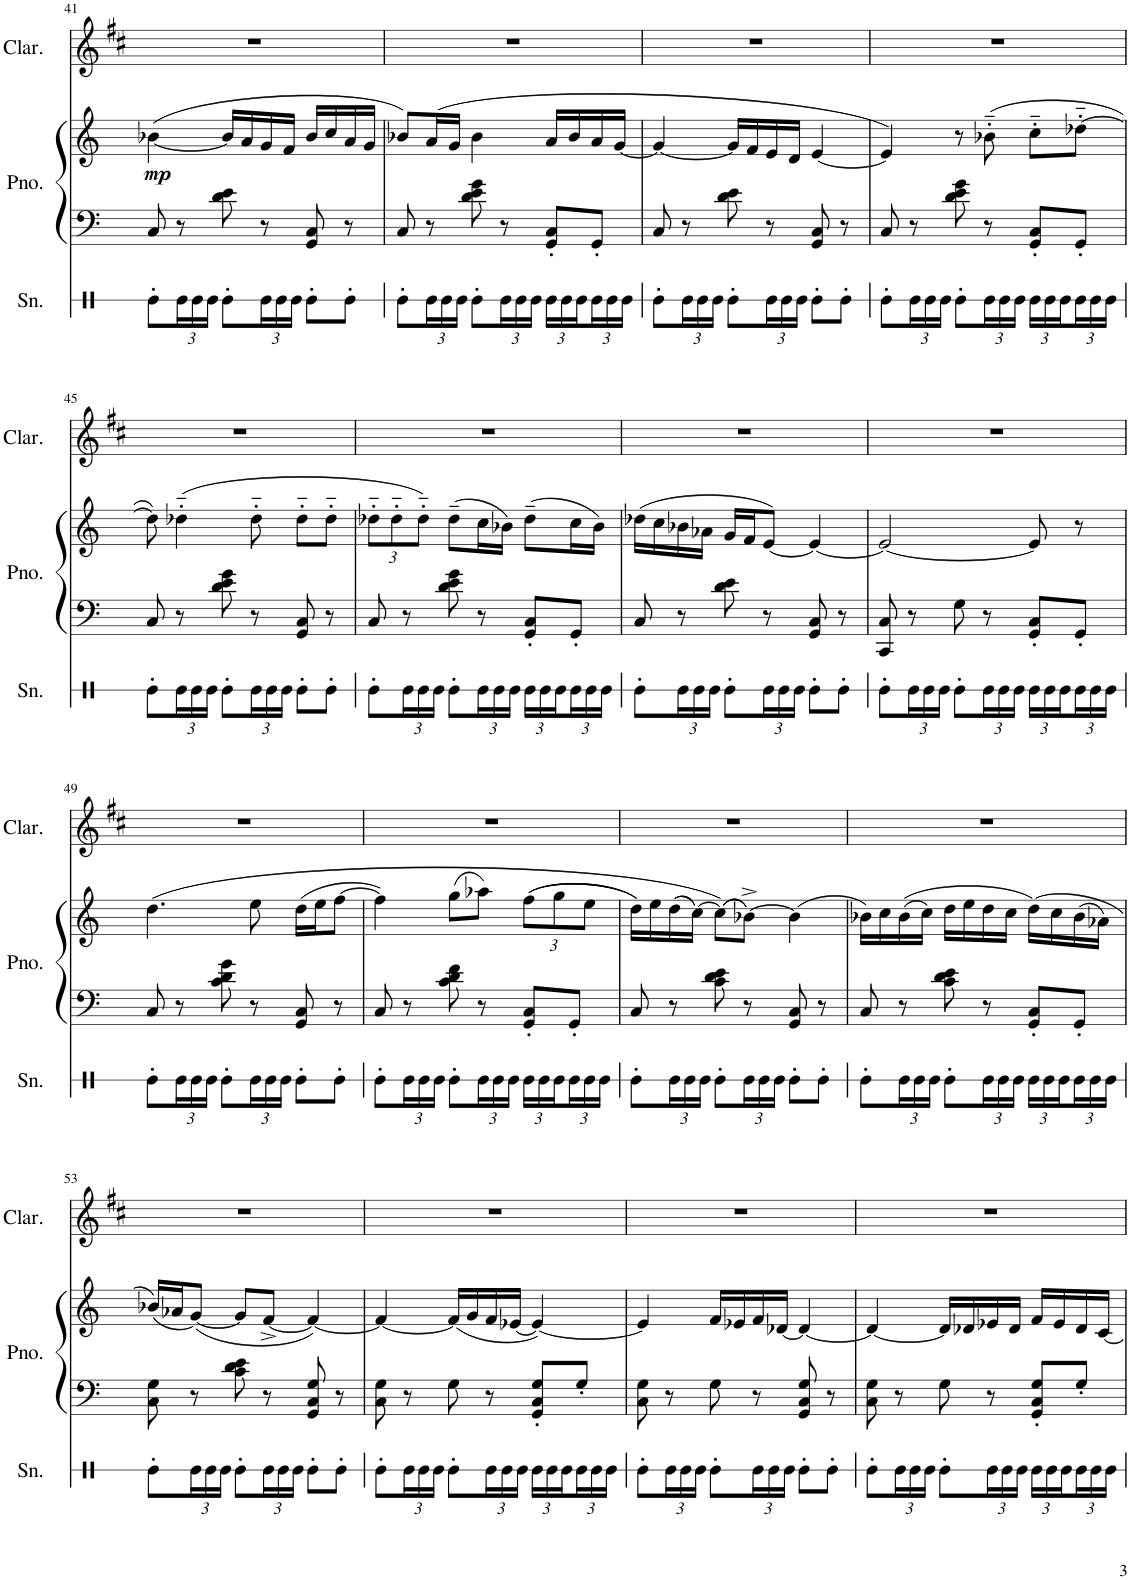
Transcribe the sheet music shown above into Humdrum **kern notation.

**kern	**kern	**kern	**dynam	**kern
*part3	*part2	*part2	*part2	*part1
*staff4	*staff3	*staff2	*staff2/3	*staff1
*I"Drum	*I"Piano	*	*	*I"Clarinette
*	*I'Pno.	*	*	*I'Clar.
!!LO:PB:g=z
*clefX	*clefF4	*clefG2	*	*clefG2
*	*	*	*	*Trd1c2
*k[]	*k[]	*k[]	*	*k[f#c#]
*M3/4	*M3/4	*M3/4	*	*M3/4
=41	=41	=41	=41	=41
!	!	!	!LO:DY:b	!
8Re'\L	8C/	([<4b-X\	mp	2.r
*Xbrackettup	*	*	*	*
24Re\L	8r	.	.	.
24Re\	.	.	.	.
24Re\JJ	.	.	.	.
8Re'\L	8d\ 8e\	16b-/LL]	.	.
.	.	16a/	.	.
24Re\L	8r	16g/	.	.
24Re\	.	.	.	.
.	.	16f/JJ	.	.
24Re\JJ	.	.	.	.
8Re'\L	8GG/ 8C/	16b-/LL	.	.
.	.	16cc/	.	.
8Re'\J	8r	16a/	.	.
.	.	16g/JJ	.	.
=42	=42	=42	=42	=42
8Re'\L	8C/	8b-X/L)	.	2.r
24Re\L	8r	(16a/L	.	.
24Re\	.	.	.	.
.	.	16g/JJ	.	.
24Re\JJ	.	.	.	.
8Re'\L	8d\ 8e\ 8g\	4b-\	.	.
24Re\L	8r	.	.	.
24Re\	.	.	.	.
24Re\JJ	.	.	.	.
24Re\LL	8GG/' 8C/'L	16a/LL	.	.
24Re\	.	.	.	.
.	.	16b-/	.	.
24Re\	.	.	.	.
24Re\	8GG'/J	16a/	.	.
24Re\	.	.	.	.
.	.	[16g/JJ	.	.
24Re\JJ	.	.	.	.
=43	=43	=43	=43	=43
8Re'\L	8C/	4g/_	.	2.r
24Re\L	8r	.	.	.
24Re\	.	.	.	.
24Re\JJ	.	.	.	.
8Re'\L	8d\ 8e\	16g/LL]	.	.
.	.	16f/	.	.
24Re\L	8r	16e/	.	.
24Re\	.	.	.	.
.	.	16d/JJ	.	.
24Re\JJ	.	.	.	.
8Re'\L	8GG/ 8C/	[4e/	.	.
8Re'\J	8r	.	.	.
=44	=44	=44	=44	=44
8Re'\L	8C/	4e/])	.	2.r
24Re\L	8r	.	.	.
24Re\	.	.	.	.
24Re\JJ	.	.	.	.
8Re'\L	8d\ 8e\ 8g\	8r	.	.
24Re\L	8r	(8b-X'~\	.	.
24Re\	.	.	.	.
24Re\JJ	.	.	.	.
24Re\LL	8GG/' 8C/'L	8cc'~\L	.	.
24Re\	.	.	.	.
24Re\	.	.	.	.
24Re\	8GG'/J	[8dd-X'~\J	.	.
24Re\	.	.	.	.
24Re\JJ	.	.	.	.
!!LO:LB:g=z
=45	=45	=45	=45	=45
8Re'\L	8C/	8dd-\])	.	2.r
24Re\L	8r	(4dd-X'~\	.	.
24Re\	.	.	.	.
24Re\JJ	.	.	.	.
8Re'\L	8d\ 8e\ 8g\	.	.	.
24Re\L	8r	8dd-'~\	.	.
24Re\	.	.	.	.
24Re\JJ	.	.	.	.
8Re'\L	8GG/ 8C/	8dd-'~\L	.	.
8Re'\J	8r	8dd-'~\J	.	.
=46	=46	=46	=46	=46
*	*	*Xbrackettup	*	*
8Re'\L	8C/	12dd-X'~\L	.	2.r
.	.	12dd-'~\	.	.
24Re\L	8r	.	.	.
24Re\	.	12dd-'~\J)	.	.
24Re\JJ	.	.	.	.
8Re'\L	8d\ 8e\ 8g\	(8dd-~\L	.	.
24Re\L	8r	16cc\L	.	.
24Re\	.	.	.	.
.	.	16b-X\JJ)	.	.
24Re\JJ	.	.	.	.
24Re\LL	8GG/' 8C/'L	(8dd-~\L	.	.
24Re\	.	.	.	.
24Re\	.	.	.	.
24Re\	8GG'/J	16cc\L	.	.
24Re\	.	.	.	.
.	.	16b-\JJ)	.	.
24Re\JJ	.	.	.	.
=47	=47	=47	=47	=47
8Re'\L	8C/	(16dd-X\LL	.	2.r
.	.	16cc\	.	.
24Re\L	8r	16b-X\	.	.
24Re\	.	.	.	.
.	.	16a-X\JJ	.	.
24Re\JJ	.	.	.	.
8Re'\L	8d\ 8e\	16g/LL	.	.
.	.	16f/J	.	.
24Re\L	8r	[8e/J)	.	.
24Re\	.	.	.	.
24Re\JJ	.	.	.	.
8Re'\L	8GG/ 8C/	4e/_	.	.
8Re'\J	8r	.	.	.
=48	=48	=48	=48	=48
8Re'\L	8CC/ 8C/	2e/_	.	2.r
24Re\L	8r	.	.	.
24Re\	.	.	.	.
24Re\JJ	.	.	.	.
8Re'\L	8G\	.	.	.
24Re\L	8r	.	.	.
24Re\	.	.	.	.
24Re\JJ	.	.	.	.
24Re\LL	8GG/' 8C/'L	8e/]	.	.
24Re\	.	.	.	.
24Re\	.	.	.	.
24Re\	8GG'/J	8r	.	.
24Re\	.	.	.	.
24Re\JJ	.	.	.	.
!!LO:LB:g=z
=49	=49	=49	=49	=49
8Re'\L	8C/	(4.dd\	.	2.r
24Re\L	8r	.	.	.
24Re\	.	.	.	.
24Re\JJ	.	.	.	.
8Re'\L	8c\ 8d\ 8g\	.	.	.
24Re\L	8r	8ee\	.	.
24Re\	.	.	.	.
24Re\JJ	.	.	.	.
8Re'\L	8GG/ 8C/	(>16dd\LL	.	.
.	.	16ee\J	.	.
8Re'\J	8r	[8ff\J	.	.
=50	=50	=50	=50	=50
8Re'\L	8C/	4ff\])	.	2.r
24Re\L	8r	.	.	.
24Re\	.	.	.	.
24Re\JJ	.	.	.	.
8Re'\L	8c\ 8d\ 8f\	(8gg\L	.	.
24Re\L	8r	8aa-X\J)	.	.
24Re\	.	.	.	.
24Re\JJ	.	.	.	.
24Re\LL	8GG/' 8C/'L	(>(12ff\L	.	.
24Re\	.	.	.	.
24Re\	.	12gg\	.	.
24Re\	8GG'/J	.	.	.
24Re\	.	12ee\J	.	.
24Re\JJ	.	.	.	.
=51	=51	=51	=51	=51
8Re'\L	8C/	16dd\LL))	.	2.r
.	.	16ee\	.	.
24Re\L	8r	((16dd\	.	.
24Re\	.	.	.	.
.	.	[16cc\JJ))	.	.
24Re\JJ	.	.	.	.
8Re'\L	8c\ 8d\ 8e\	((8cc\L])	.	.
24Re\L	8r	[8b-X^\J))	.	.
24Re\	.	.	.	.
24Re\JJ	.	.	.	.
8Re'\L	8GG/ 8C/	(4b-\]	.	.
8Re'\J	8r	.	.	.
=52	=52	=52	=52	=52
8Re'\L	8C/	16b-X\LL)	.	2.r
.	.	16cc\	.	.
24Re\L	8r	((16b-\	.	.
24Re\	.	.	.	.
.	.	16cc\JJ)	.	.
24Re\JJ	.	.	.	.
8Re'\L	8c\ 8d\ 8e\	16dd\LL	.	.
.	.	16ee\	.	.
24Re\L	8r	16dd\	.	.
24Re\	.	.	.	.
.	.	16cc\JJ	.	.
24Re\JJ	.	.	.	.
24Re\LL	8GG/' 8C/'L	(16dd\LL)	.	.
24Re\	.	.	.	.
.	.	16cc\	.	.
24Re\	.	.	.	.
24Re\	8GG'/J	(16b-\	.	.
24Re\	.	.	.	.
.	.	16a-X\JJ)	.	.
24Re\JJ	.	.	.	.
!!LO:LB:g=z
=53	=53	=53	=53	=53
8Re'\L	8C\ 8G\	(16b-X/LL)	.	2.r
.	.	16a-X/J	.	.
24Re\L	8r	([8g/J)	.	.
24Re\	.	.	.	.
24Re\JJ	.	.	.	.
8Re'\L	8c\ 8d\ 8e\	8g/L]	.	.
24Re\L	8r	[8f^/J	.	.
24Re\	.	.	.	.
24Re\JJ	.	.	.	.
8Re'\L	8GG/ 8C/ 8G/	4f/_)	.	.
8Re'\J	8r	.	.	.
=54	=54	=54	=54	=54
8Re'\L	8C\ 8G\	4f/_	.	2.r
24Re\L	8r	.	.	.
24Re\	.	.	.	.
24Re\JJ	.	.	.	.
8Re'\L	8G\	(16f/LL]	.	.
.	.	16g/	.	.
24Re\L	8r	16f/	.	.
24Re\	.	.	.	.
.	.	[16e-X/JJ	.	.
24Re\JJ	.	.	.	.
24Re\LL	8GG/' 8C/' 8G/'L	4e-/_)	.	.
24Re\	.	.	.	.
24Re\	.	.	.	.
24Re\	8G'/J	.	.	.
24Re\	.	.	.	.
24Re\JJ	.	.	.	.
=55	=55	=55	=55	=55
8Re'\L	8C\ 8G\	4e-/]	.	2.r
24Re\L	8r	.	.	.
24Re\	.	.	.	.
24Re\JJ	.	.	.	.
8Re'\L	8G\	16f/LL	.	.
.	.	16e-X/	.	.
24Re\L	8r	16f/	.	.
24Re\	.	.	.	.
.	.	[16d-X/JJ	.	.
24Re\JJ	.	.	.	.
8Re'\L	8GG/ 8C/ 8G/	4d-/_	.	.
8Re'\J	8r	.	.	.
=56	=56	=56	=56	=56
8Re'\L	8C\ 8G\	4d-/_	.	2.r
24Re\L	8r	.	.	.
24Re\	.	.	.	.
24Re\JJ	.	.	.	.
8Re'\L	8G\	16d-/LL]	.	.
.	.	16d-X/	.	.
24Re\L	8r	16e-X/	.	.
24Re\	.	.	.	.
.	.	16d-/JJ	.	.
24Re\JJ	.	.	.	.
24Re\LL	8GG/' 8C/' 8G/'L	16f/LL	.	.
24Re\	.	.	.	.
.	.	16e-/	.	.
24Re\	.	.	.	.
24Re\	8G'/J	16d-/	.	.
24Re\	.	.	.	.
.	.	[<16c/JJ	.	.
24Re\JJ	.	.	.	.
=	=	=	=	=
*-	*-	*-	*-	*-
